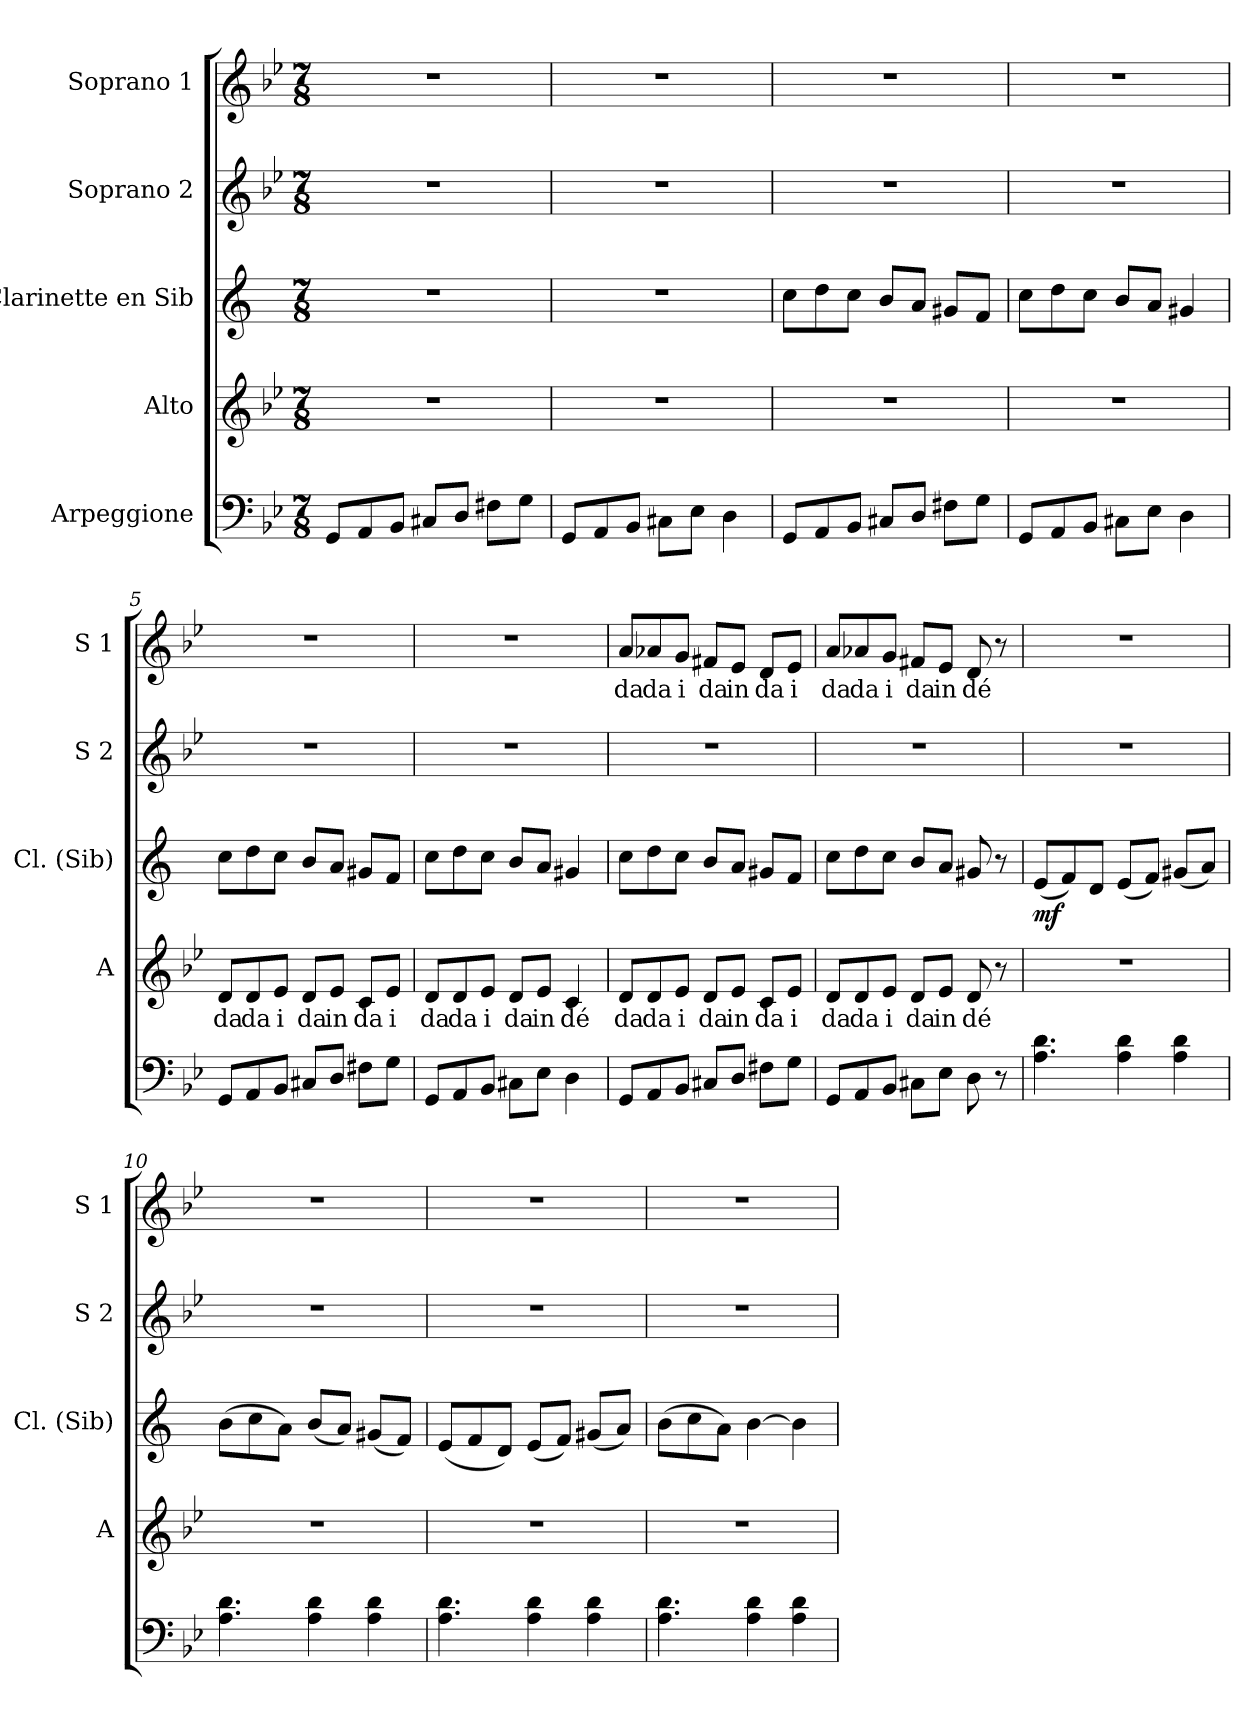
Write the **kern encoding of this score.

**kern	**kern	**text	**kern	**dynam	**kern	**kern	**text
*part5	*part4	*part4	*part3	*part3	*part2	*part1	*part1
*staff5	*staff4	*staff4	*staff3	*staff3	*staff2	*staff1	*staff1
*I"Arpeggione	*I"Alto	*	*I"Clarinette en Sib	*	*I"Soprano 2	*I"Soprano 1	*
*	*I'A	*	*I'Cl. (Sib)	*	*I'S 2	*I'S 1	*
*clefF4	*clefG2	*	*clefG2	*	*clefG2	*clefG2	*
*	*	*	*ITrd1c2	*	*	*	*
*k[b-e-]	*k[b-e-]	*	*k[b-e-]	*	*k[b-e-]	*k[b-e-]	*
*g:	*g:	*	*g:	*	*g:	*g:	*
*M7/8	*M7/8	*	*M7/8	*	*M7/8	*M7/8	*
=1	=1	=1	=1	=1	=1	=1	=1
8GG/L	2..r	.	2..r	.	2..r	2..r	.
8AA/	.	.	.	.	.	.	.
8BB-/J	.	.	.	.	.	.	.
8C#X/L	.	.	.	.	.	.	.
8D/J	.	.	.	.	.	.	.
8F#X\L	.	.	.	.	.	.	.
8G\J	.	.	.	.	.	.	.
=2	=2	=2	=2	=2	=2	=2	=2
8GG/L	2..r	.	2..r	.	2..r	2..r	.
8AA/	.	.	.	.	.	.	.
8BB-/J	.	.	.	.	.	.	.
8C#X\L	.	.	.	.	.	.	.
8E-\J	.	.	.	.	.	.	.
4D\	.	.	.	.	.	.	.
=3	=3	=3	=3	=3	=3	=3	=3
8GG/L	2..r	.	8b-\L	.	2..r	2..r	.
8AA/	.	.	8cc\	.	.	.	.
8BB-/J	.	.	8b-\J	.	.	.	.
8C#X/L	.	.	8a/L	.	.	.	.
8D/J	.	.	8g/J	.	.	.	.
8F#X\L	.	.	8f#X/L	.	.	.	.
8G\J	.	.	8e-/J	.	.	.	.
=4	=4	=4	=4	=4	=4	=4	=4
8GG/L	2..r	.	8b-\L	.	2..r	2..r	.
8AA/	.	.	8cc\	.	.	.	.
8BB-/J	.	.	8b-\J	.	.	.	.
8C#X\L	.	.	8a/L	.	.	.	.
8E-\J	.	.	8g/J	.	.	.	.
4D\	.	.	4f#X/	.	.	.	.
!!LO:LB:g=z
=5	=5	=5	=5	=5	=5	=5	=5
!	!	!LO:LY:b	!	!	!	!	!
8GG/L	8d/L	da	8b-\L	.	2..r	2..r	.
!	!	!LO:LY:b	!	!	!	!	!
8AA/	8d/	da	8cc\	.	.	.	.
!	!	!LO:LY:b	!	!	!	!	!
8BB-/J	8e-/J	i	8b-\J	.	.	.	.
!	!	!LO:LY:b	!	!	!	!	!
8C#X/L	8d/L	da	8a/L	.	.	.	.
!	!	!LO:LY:b	!	!	!	!	!
8D/J	8e-/J	in	8g/J	.	.	.	.
!	!	!LO:LY:b	!	!	!	!	!
8F#X\L	8c/L	da	8f#X/L	.	.	.	.
!	!	!LO:LY:b	!	!	!	!	!
8G\J	8e-/J	i	8e-/J	.	.	.	.
=6	=6	=6	=6	=6	=6	=6	=6
!	!	!LO:LY:b	!	!	!	!	!
8GG/L	8d/L	da	8b-\L	.	2..r	2..r	.
!	!	!LO:LY:b	!	!	!	!	!
8AA/	8d/	da	8cc\	.	.	.	.
!	!	!LO:LY:b	!	!	!	!	!
8BB-/J	8e-/J	i	8b-\J	.	.	.	.
!	!	!LO:LY:b	!	!	!	!	!
8C#X\L	8d/L	da	8a/L	.	.	.	.
!	!	!LO:LY:b	!	!	!	!	!
8E-\J	8e-/J	in	8g/J	.	.	.	.
!	!	!LO:LY:b	!	!	!	!	!
4D\	4c/	dé	4f#X/	.	.	.	.
=7	=7	=7	=7	=7	=7	=7	=7
!	!	!LO:LY:b	!	!	!	!	!
!	!	!	!	!	!	!	!LO:LY:b
8GG/L	8d/L	da	8b-\L	.	2..r	8a/L	da
!	!	!LO:LY:b	!	!	!	!	!
!	!	!	!	!	!	!	!LO:LY:b
8AA/	8d/	da	8cc\	.	.	8a-X/	da
!	!	!LO:LY:b	!	!	!	!	!
!	!	!	!	!	!	!	!LO:LY:b
8BB-/J	8e-/J	i	8b-\J	.	.	8g/J	i
!	!	!LO:LY:b	!	!	!	!	!
!	!	!	!	!	!	!	!LO:LY:b
8C#X/L	8d/L	da	8a/L	.	.	8f#X/L	da
!	!	!LO:LY:b	!	!	!	!	!
!	!	!	!	!	!	!	!LO:LY:b
8D/J	8e-/J	in	8g/J	.	.	8e-/J	in
!	!	!LO:LY:b	!	!	!	!	!
!	!	!	!	!	!	!	!LO:LY:b
8F#X\L	8c/L	da	8f#X/L	.	.	8d/L	da
!	!	!LO:LY:b	!	!	!	!	!
!	!	!	!	!	!	!	!LO:LY:b
8G\J	8e-/J	i	8e-/J	.	.	8e-/J	i
=8	=8	=8	=8	=8	=8	=8	=8
!	!	!LO:LY:b	!	!	!	!	!
!	!	!	!	!	!	!	!LO:LY:b
8GG/L	8d/L	da	8b-\L	.	2..r	8a/L	da
!	!	!LO:LY:b	!	!	!	!	!
!	!	!	!	!	!	!	!LO:LY:b
8AA/	8d/	da	8cc\	.	.	8a-X/	da
!	!	!LO:LY:b	!	!	!	!	!
!	!	!	!	!	!	!	!LO:LY:b
8BB-/J	8e-/J	i	8b-\J	.	.	8g/J	i
!	!	!LO:LY:b	!	!	!	!	!
!	!	!	!	!	!	!	!LO:LY:b
8C#X\L	8d/L	da	8a/L	.	.	8f#X/L	da
!	!	!LO:LY:b	!	!	!	!	!
!	!	!	!	!	!	!	!LO:LY:b
8E-\J	8e-/J	in	8g/J	.	.	8e-/J	in
!	!	!LO:LY:b	!	!	!	!	!
!	!	!	!	!	!	!	!LO:LY:b
8D\	8d/	dé	8f#X/	.	.	8d/	dé
8r	8r	.	8r	.	.	8r	.
!!LO:LB:g=z
=9	=9	=9	=9	=9	=9	=9	=9
!	!	!	!	!LO:DY:b	!	!	!
4.A\ 4.d\	2..r	.	(<8d/L	mf	2..r	2..r	.
.	.	.	8e-/)	.	.	.	.
.	.	.	8c/J	.	.	.	.
4A\ 4d\	.	.	(<8d/L	.	.	.	.
.	.	.	8e-/J)	.	.	.	.
4A\ 4d\	.	.	(<8f#X/L	.	.	.	.
.	.	.	8g/J)	.	.	.	.
=10	=10	=10	=10	=10	=10	=10	=10
4.A\ 4.d\	2..r	.	(>8a\L	.	2..r	2..r	.
.	.	.	8b-\	.	.	.	.
.	.	.	8g\J)	.	.	.	.
4A\ 4d\	.	.	(<8a/L	.	.	.	.
.	.	.	8g/J)	.	.	.	.
4A\ 4d\	.	.	(<8f#X/L	.	.	.	.
.	.	.	8e-/J)	.	.	.	.
=11	=11	=11	=11	=11	=11	=11	=11
4.A\ 4.d\	2..r	.	(<8d/L	.	2..r	2..r	.
.	.	.	8e-/	.	.	.	.
.	.	.	8c/J)	.	.	.	.
4A\ 4d\	.	.	(<8d/L	.	.	.	.
.	.	.	8e-/J)	.	.	.	.
4A\ 4d\	.	.	(<8f#X/L	.	.	.	.
.	.	.	8g/J)	.	.	.	.
=12	=12	=12	=12	=12	=12	=12	=12
4.A\ 4.d\	2..r	.	(>8a\L	.	2..r	2..r	.
.	.	.	8b-\	.	.	.	.
.	.	.	8g\J)	.	.	.	.
4A\ 4d\	.	.	[4a\	.	.	.	.
4A\ 4d\	.	.	4a\]	.	.	.	.
=	=	=	=	=	=	=	=
*-	*-	*-	*-	*-	*-	*-	*-
